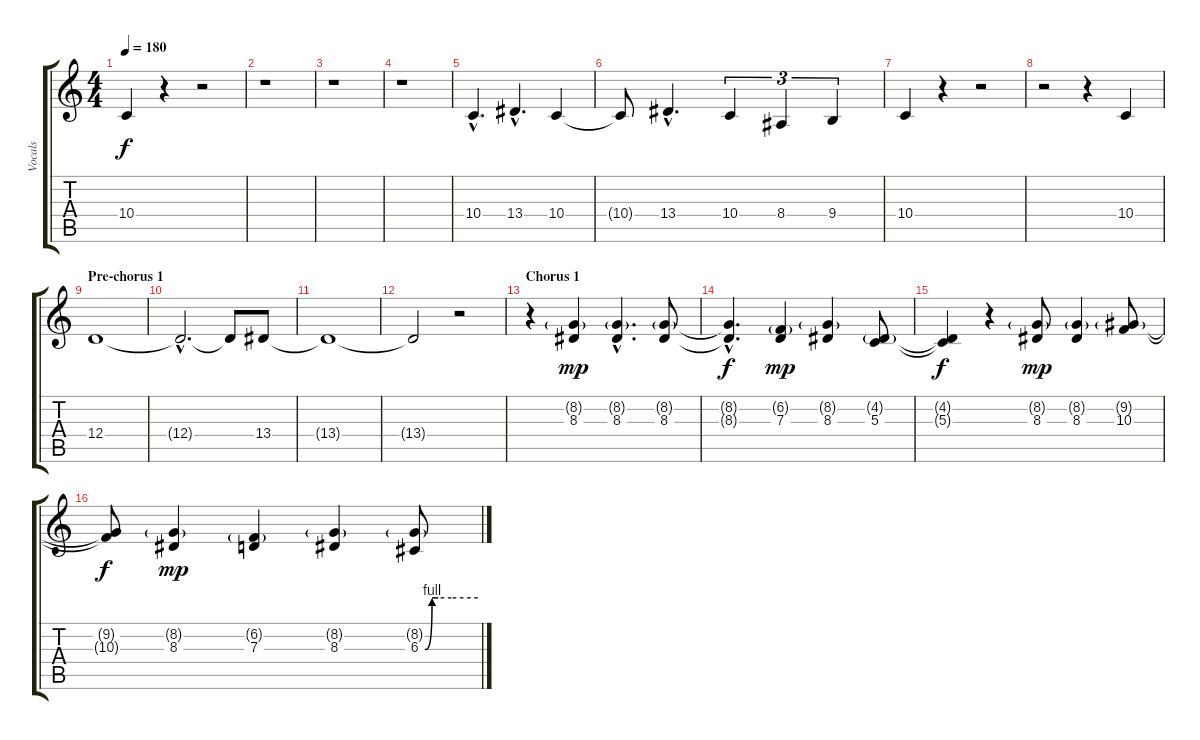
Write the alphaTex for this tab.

\track ("Vocals" "Vocals") {instrument trumpet}
\staff {score tabs}
\tuning (E4 B3 G3 D3 A2 E2) {hide}
\ts (4 4)
\tempo 180
\clef g2
\ks c
10.4.4{dy f} r.4 r.2 |
r.1 |
r.1 |
r.1 |
10.4{hac}.4{d} 13.4{hac}.4{d} 10.4.4 |
10.4{t}.8 13.4{hac}.4{d} 10.4.4{tu (3 2)} 8.4.4{tu (3 2)} 9.4.4{tu (3 2)} |
10.4.4 r.4 r.2 |
r.2 r.4 10.4.4 |
\section ("" "Pre-chorus 1")
12.4.1 |
12.4{hac t}.2{d} 12.4{t}.8 13.4.8 |
13.4{t}.1 |
13.4{t}.2 r.2 |
\section ("" "Chorus 1")
r.4 (8.2{g} 8.3).4{dy mp} (8.2{g hac} 8.3{hac}).4{d} (8.2{g} 8.3).8 |
(8.2{hac t} 8.3{hac t}).4{d dy f} (6.2{g} 7.3).4{dy mp} (8.2{g} 8.3).4 (4.2{g} 5.3).8 |
(4.2{t} 5.3{t}).4{dy f} r.4 (8.2{g} 8.3).8{dy mp} (8.2{g} 8.3).4 (9.2{g} 10.3).8 |
(9.2{t} 10.3{t}).8{dy f} (8.2{g} 8.3).4{dy mp} (6.2{g} 7.3).4 (8.2{g} 8.3).4 (8.2{g} 6.3{be (custom 0 0 8 4 15 4 30 4 60 4)}).8
